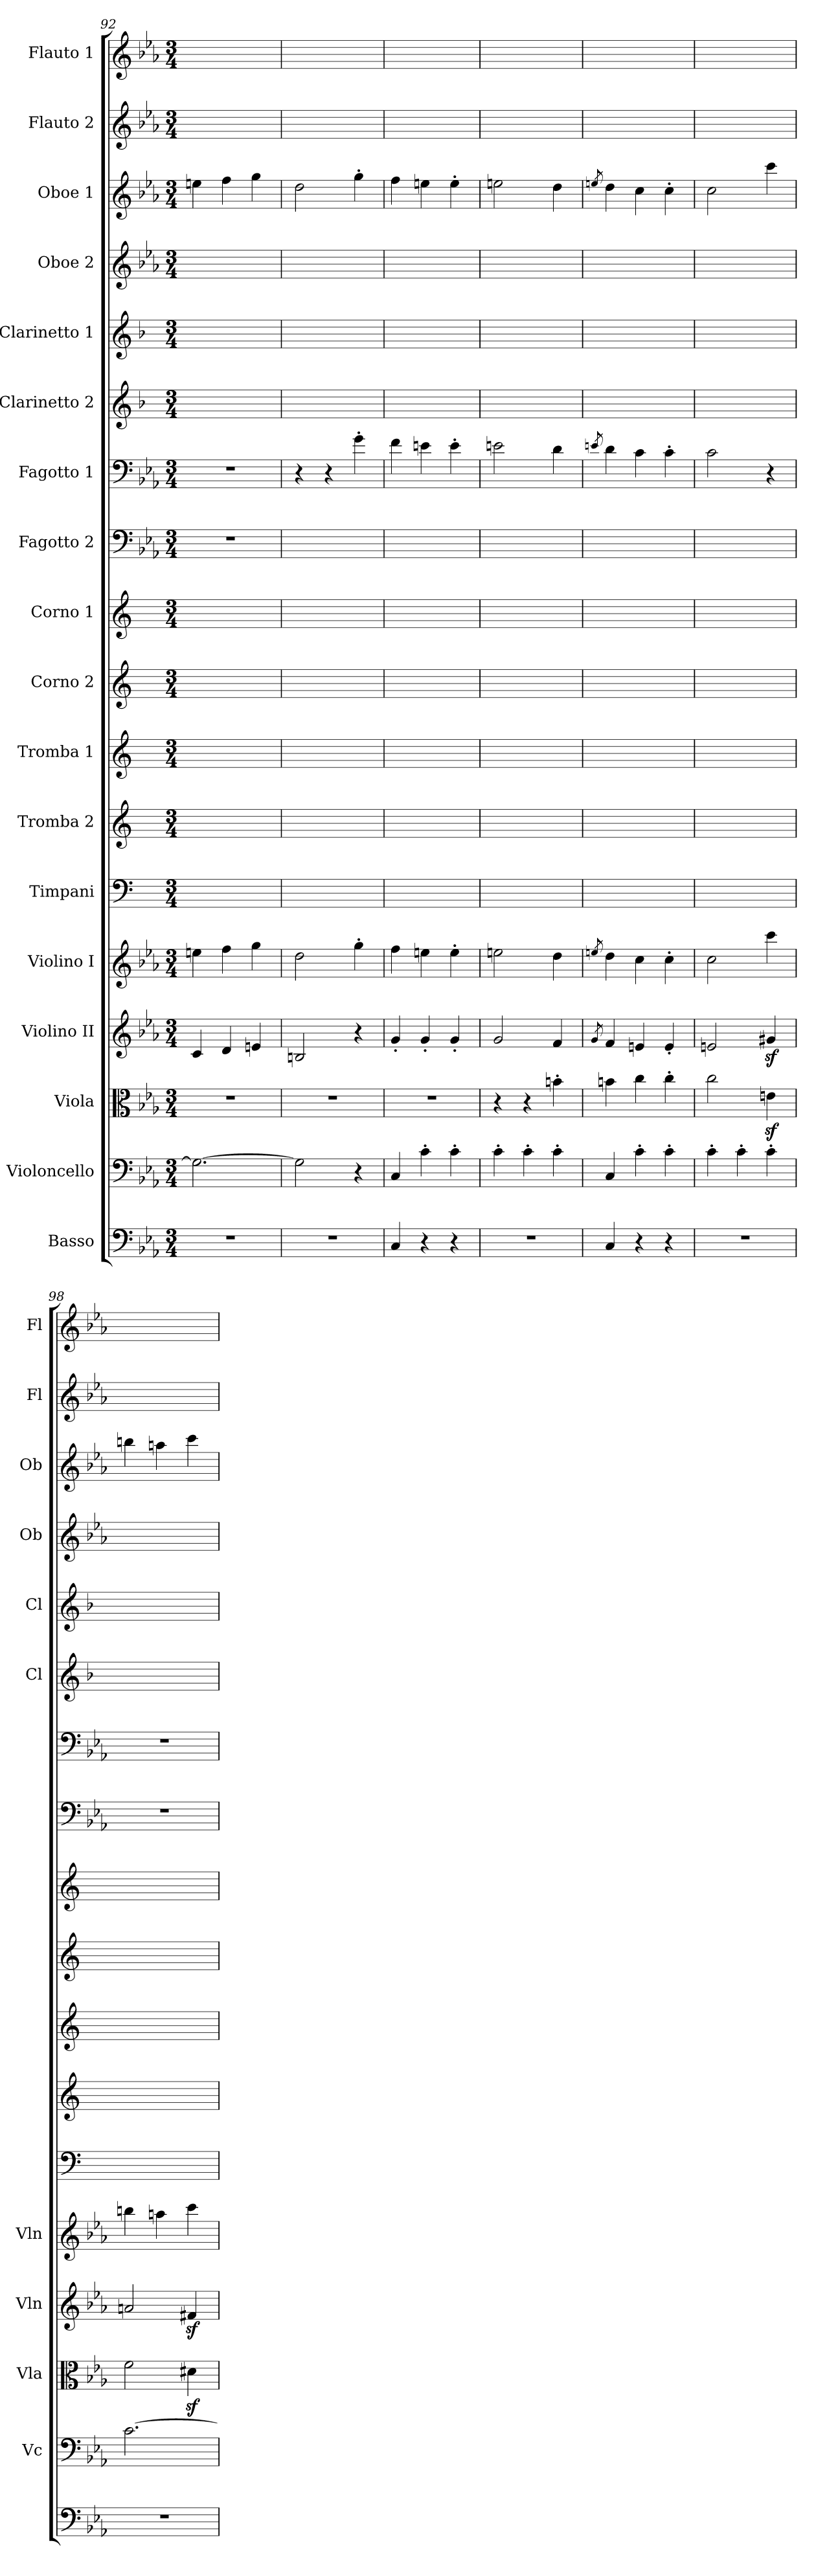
**kern	**kern	**kern	**kern	**kern	**kern	**kern	**kern	**kern	**kern	**kern	**kern	**kern	**kern	**kern	**kern	**kern	**kern
*part18	*part17	*part16	*part15	*part14	*part13	*part12	*part11	*part10	*part9	*part8	*part7	*part6	*part5	*part4	*part3	*part2	*part1
*staff18	*staff17	*staff16	*staff15	*staff14	*staff13	*staff12	*staff11	*staff10	*staff9	*staff8	*staff7	*staff6	*staff5	*staff4	*staff3	*staff2	*staff1
*I"Basso	*I"Violoncello	*I"Viola	*I"Violino II	*I"Violino I	*I"Timpani	*I"Tromba 2	*I"Tromba 1	*I"Corno 2	*I"Corno 1	*I"Fagotto 2	*I"Fagotto 1	*I"Clarinetto 2	*I"Clarinetto 1	*I"Oboe 2	*I"Oboe 1	*I"Flauto 2	*I"Flauto 1
*	*I'Vc	*I'Vla	*I'Vln	*I'Vln	*	*	*	*	*	*	*	*I'Cl	*I'Cl	*I'Ob	*I'Ob	*I'Fl	*I'Fl
*clefF4	*clefF4	*clefC3	*clefG2	*clefG2	*clefF4	*clefG2	*clefG2	*clefG2	*clefG2	*clefF4	*clefF4	*clefG2	*clefG2	*clefG2	*clefG2	*clefG2	*clefG2
*ITrd7c12	*	*	*	*	*	*ITrd-2c-3	*ITrd-2c-3	*ITrd5c9	*ITrd5c9	*	*	*ITrd1c2	*ITrd1c2	*	*	*	*
*k[b-e-a-]	*k[b-e-a-]	*k[b-e-a-]	*k[b-e-a-]	*k[b-e-a-]	*	*	*	*	*	*k[b-e-a-]	*k[b-e-a-]	*k[b-e-a-]	*k[b-e-a-]	*k[b-e-a-]	*k[b-e-a-]	*k[b-e-a-]	*k[b-e-a-]
*M3/4	*M3/4	*M3/4	*M3/4	*M3/4	*M3/4	*M3/4	*M3/4	*M3/4	*M3/4	*M3/4	*M3/4	*M3/4	*M3/4	*M3/4	*M3/4	*M3/4	*M3/4
=92	=92	=92	=92	=92	=92	=92	=92	=92	=92	=92	=92	=92	=92	=92	=92	=92	=92
2.r	2.G_	2.r	4c	4een	2.ryy	2.ryy	2.ryy	2.ryy	2.ryy	2.r	2.r	2.ryy	2.ryy	2.ryy	4een	2.ryy	2.ryy
.	.	.	4d	4ff	.	.	.	.	.	.	.	.	.	.	4ff	.	.
.	.	.	4en	4gg	.	.	.	.	.	.	.	.	.	.	4gg	.	.
=93	=93	=93	=93	=93	=93	=93	=93	=93	=93	=93	=93	=93	=93	=93	=93	=93	=93
2.r	2G]	2.r	2Bn	2dd	2.ryy	2.ryy	2.ryy	2.ryy	2.ryy	2.ryy	4r	2.ryy	2.ryy	2.ryy	2dd	2.ryy	2.ryy
.	.	.	.	.	.	.	.	.	.	.	4r	.	.	.	.	.	.
.	4r	.	4r	4gg'	.	.	.	.	.	.	4g'	.	.	.	4gg'	.	.
=94	=94	=94	=94	=94	=94	=94	=94	=94	=94	=94	=94	=94	=94	=94	=94	=94	=94
4CC	4C	2.r	4g'	4ff	2.ryy	2.ryy	2.ryy	2.ryy	2.ryy	2.ryy	4f	2.ryy	2.ryy	2.ryy	4ff	2.ryy	2.ryy
4r	4c'	.	4g'	4een	.	.	.	.	.	.	4en	.	.	.	4een	.	.
4r	4c'	.	4g'	4ee'	.	.	.	.	.	.	4e'	.	.	.	4ee'	.	.
=95	=95	=95	=95	=95	=95	=95	=95	=95	=95	=95	=95	=95	=95	=95	=95	=95	=95
2.r	4c'	4r	2g	2een	2.ryy	2.ryy	2.ryy	2.ryy	2.ryy	2.ryy	2en	2.ryy	2.ryy	2.ryy	2een	2.ryy	2.ryy
.	4c'	4r	.	.	.	.	.	.	.	.	.	.	.	.	.	.	.
.	4c'	4bn'	4f	4dd	.	.	.	.	.	.	4d	.	.	.	4dd	.	.
=96	=96	=96	=96	=96	=96	=96	=96	=96	=96	=96	=96	=96	=96	=96	=96	=96	=96
.	.	.	8qg	8qeen	.	.	.	.	.	.	8qen	.	.	.	8qeen	.	.
4CC	4C	4bn	4f	4dd	2.ryy	2.ryy	2.ryy	2.ryy	2.ryy	2.ryy	4d	2.ryy	2.ryy	2.ryy	4dd	2.ryy	2.ryy
4r	4c'	4cc	4en	4cc	.	.	.	.	.	.	4c	.	.	.	4cc	.	.
4r	4c'	4cc'	4e'	4cc'	.	.	.	.	.	.	4c'	.	.	.	4cc'	.	.
=97	=97	=97	=97	=97	=97	=97	=97	=97	=97	=97	=97	=97	=97	=97	=97	=97	=97
2.r	4c'	2cc	2en	2cc	2.ryy	2.ryy	2.ryy	2.ryy	2.ryy	2.ryy	2c	2.ryy	2.ryy	2.ryy	2cc	2.ryy	2.ryy
.	4c'	.	.	.	.	.	.	.	.	.	.	.	.	.	.	.	.
.	4c'	4enz	4g#Xz	4ccc	.	.	.	.	.	.	4r	.	.	.	4ccc	.	.
=98	=98	=98	=98	=98	=98	=98	=98	=98	=98	=98	=98	=98	=98	=98	=98	=98	=98
2.r	[2.c	2f	2an	4bbn	2.ryy	2.ryy	2.ryy	2.ryy	2.ryy	2.r	2.r	2.ryy	2.ryy	2.ryy	4bbn	2.ryy	2.ryy
.	.	.	.	4aan	.	.	.	.	.	.	.	.	.	.	4aan	.	.
.	.	4d#Xz	4f#Xz	4ccc	.	.	.	.	.	.	.	.	.	.	4ccc	.	.
=	=	=	=	=	=	=	=	=	=	=	=	=	=	=	=	=	=
*-	*-	*-	*-	*-	*-	*-	*-	*-	*-	*-	*-	*-	*-	*-	*-	*-	*-
